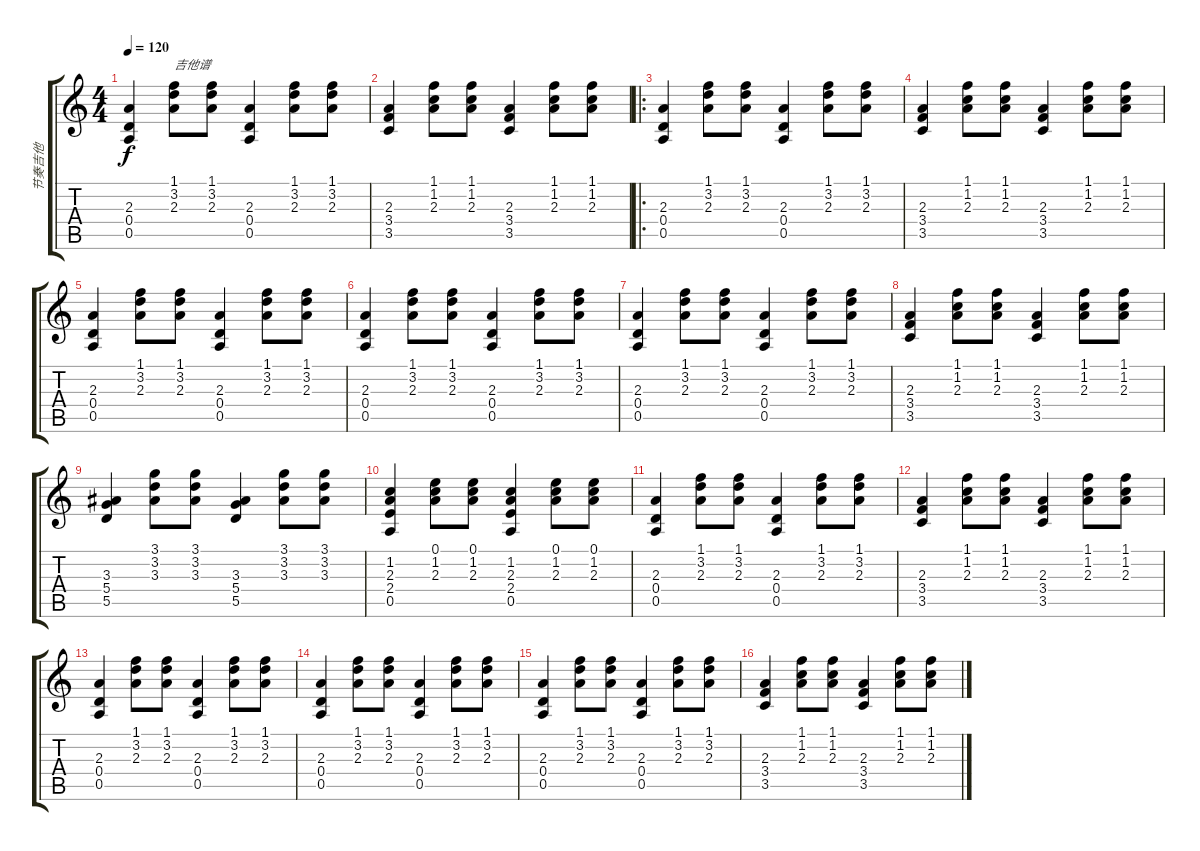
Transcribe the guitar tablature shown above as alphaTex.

\track ("节奏吉他" "节奏吉他") {instrument acousticguitarsteel}
\staff {score tabs}
\tuning (E4 B3 G3 D3 A2 E2) {hide}
\ts (4 4)
\tempo 120
\clef g2
\ks c
(2.3 0.4 0.5).4{dy f instrument acousticguitarsteel} (1.1 3.2 2.3).8{txt "吉他谱"} (1.1 3.2 2.3).8 (2.3 0.4 0.5).4 (1.1 3.2 2.3).8 (1.1 3.2 2.3).8 |
(2.3 3.4 3.5).4 (1.1 1.2 2.3).8 (1.1 1.2 2.3).8 (2.3 3.4 3.5).4 (1.1 1.2 2.3).8 (1.1 1.2 2.3).8 |
\ro
(2.3 0.4 0.5).4 (1.1 3.2 2.3).8 (1.1 3.2 2.3).8 (2.3 0.4 0.5).4 (1.1 3.2 2.3).8 (1.1 3.2 2.3).8 |
(2.3 3.4 3.5).4 (1.1 1.2 2.3).8 (1.1 1.2 2.3).8 (2.3 3.4 3.5).4 (1.1 1.2 2.3).8 (1.1 1.2 2.3).8 |
(2.3 0.4 0.5).4 (1.1 3.2 2.3).8 (1.1 3.2 2.3).8 (2.3 0.4 0.5).4 (1.1 3.2 2.3).8 (1.1 3.2 2.3).8 |
(2.3 0.4 0.5).4 (1.1 3.2 2.3).8 (1.1 3.2 2.3).8 (2.3 0.4 0.5).4 (1.1 3.2 2.3).8 (1.1 3.2 2.3).8 |
(2.3 0.4 0.5).4 (1.1 3.2 2.3).8 (1.1 3.2 2.3).8 (2.3 0.4 0.5).4 (1.1 3.2 2.3).8 (1.1 3.2 2.3).8 |
(2.3 3.4 3.5).4 (1.1 1.2 2.3).8 (1.1 1.2 2.3).8 (2.3 3.4 3.5).4 (1.1 1.2 2.3).8 (1.1 1.2 2.3).8 |
(3.3 5.4 5.5).4 (3.1 3.2 3.3).8 (3.1 3.2 3.3).8 (3.3 5.4 5.5).4 (3.1 3.2 3.3).8 (3.1 3.2 3.3).8 |
(1.2 2.3 2.4 0.5).4 (0.1 1.2 2.3).8 (0.1 1.2 2.3).8 (1.2 2.3 2.4 0.5).4 (0.1 1.2 2.3).8 (0.1 1.2 2.3).8 |
(2.3 0.4 0.5).4 (1.1 3.2 2.3).8 (1.1 3.2 2.3).8 (2.3 0.4 0.5).4 (1.1 3.2 2.3).8 (1.1 3.2 2.3).8 |
(2.3 3.4 3.5).4 (1.1 1.2 2.3).8 (1.1 1.2 2.3).8 (2.3 3.4 3.5).4 (1.1 1.2 2.3).8 (1.1 1.2 2.3).8 |
(2.3 0.4 0.5).4 (1.1 3.2 2.3).8 (1.1 3.2 2.3).8 (2.3 0.4 0.5).4 (1.1 3.2 2.3).8 (1.1 3.2 2.3).8 |
(2.3 0.4 0.5).4 (1.1 3.2 2.3).8 (1.1 3.2 2.3).8 (2.3 0.4 0.5).4 (1.1 3.2 2.3).8 (1.1 3.2 2.3).8 |
(2.3 0.4 0.5).4 (1.1 3.2 2.3).8 (1.1 3.2 2.3).8 (2.3 0.4 0.5).4 (1.1 3.2 2.3).8 (1.1 3.2 2.3).8 |
(2.3 3.4 3.5).4 (1.1 1.2 2.3).8 (1.1 1.2 2.3).8 (2.3 3.4 3.5).4 (1.1 1.2 2.3).8 (1.1 1.2 2.3).8
